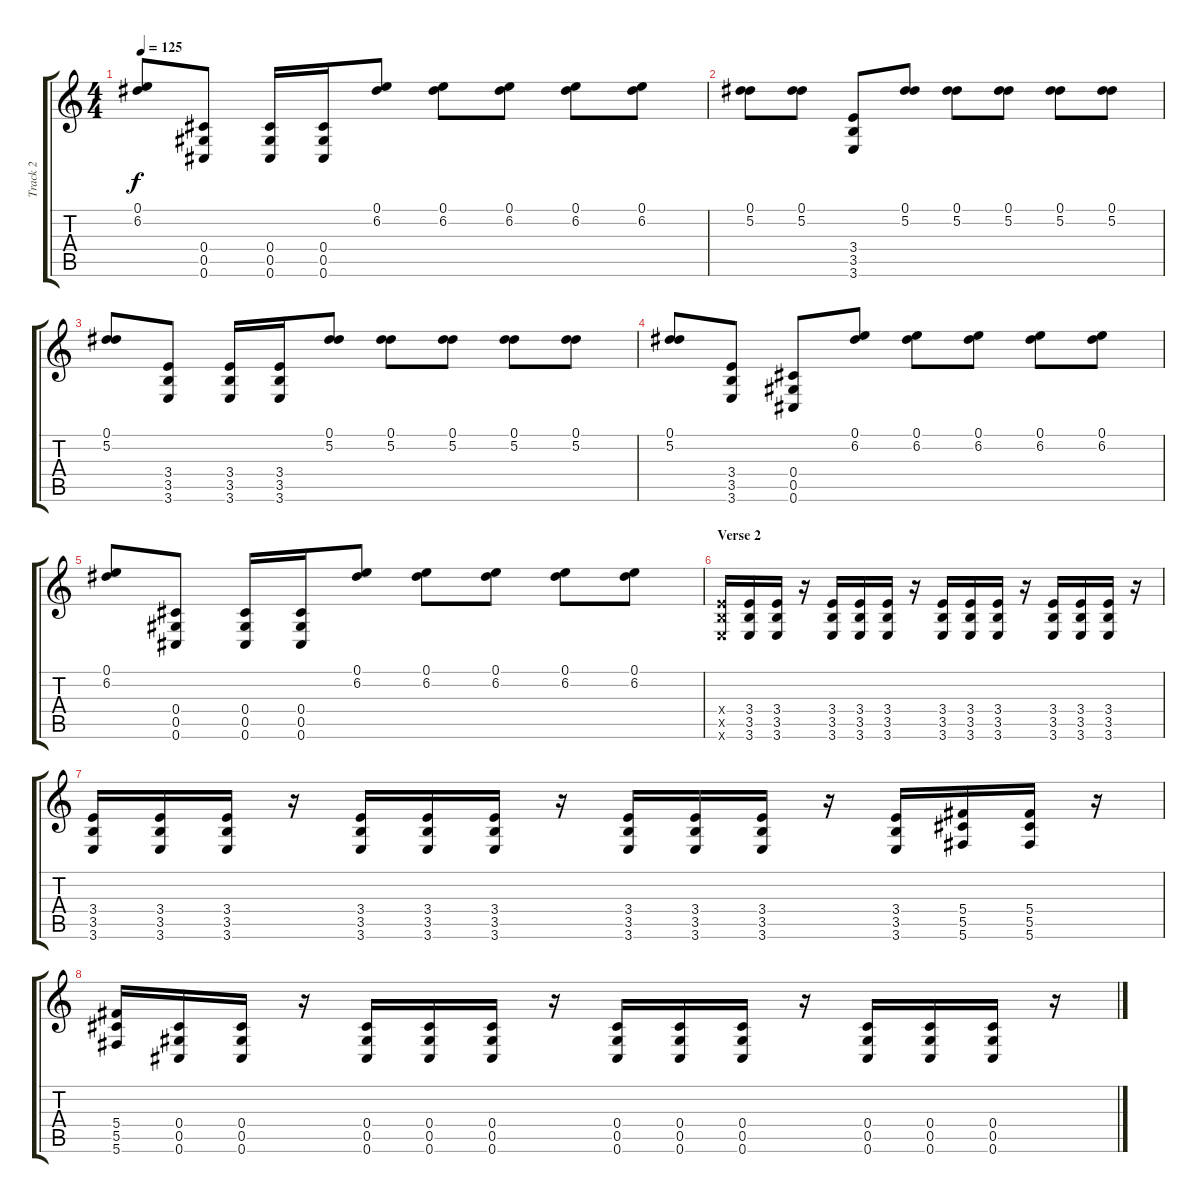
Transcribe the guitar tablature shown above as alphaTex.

\track ("Track 2" "Track 2") {instrument distortionguitar}
\staff {score tabs}
\tuning (Eb4 Bb3 Gb3 Db3 Ab2 Db2) {hide}
\ts (4 4)
\tempo 125
\clef g2
\ks c
(0.1 6.2).8{dy f} (0.4 0.5 0.6).8 (0.4 0.5 0.6).16 (0.4 0.5 0.6).16 (0.1 6.2).8 (0.1 6.2).8 (0.1 6.2).8 (0.1 6.2).8 (0.1 6.2).8 |
(0.1 5.2).8 (0.1 5.2).8 (3.4 3.5 3.6).8 (0.1 5.2).8 (0.1 5.2).8 (0.1 5.2).8 (0.1 5.2).8 (0.1 5.2).8 |
(0.1 5.2).8 (3.4 3.5 3.6).8 (3.4 3.5 3.6).16 (3.4 3.5 3.6).16 (0.1 5.2).8 (0.1 5.2).8 (0.1 5.2).8 (0.1 5.2).8 (0.1 5.2).8 |
(0.1 5.2).8 (3.4 3.5 3.6).8 (0.4 0.5 0.6).8 (0.1 6.2).8 (0.1 6.2).8 (0.1 6.2).8 (0.1 6.2).8 (0.1 6.2).8 |
(0.1 6.2).8 (0.4 0.5 0.6).8 (0.4 0.5 0.6).16 (0.4 0.5 0.6).16 (0.1 6.2).8 (0.1 6.2).8 (0.1 6.2).8 (0.1 6.2).8 (0.1 6.2).8 |
\section ("" "Verse 2")
(3.4{x} 3.5{x} 3.6{x}).16 (3.4 3.5 3.6).16 (3.4 3.5 3.6).16 r.16 (3.4 3.5 3.6).16 (3.4 3.5 3.6).16 (3.4 3.5 3.6).16 r.16 (3.4 3.5 3.6).16 (3.4 3.5 3.6).16 (3.4 3.5 3.6).16 r.16 (3.4 3.5 3.6).16 (3.4 3.5 3.6).16 (3.4 3.5 3.6).16 r.16 |
(3.4 3.5 3.6).16 (3.4 3.5 3.6).16 (3.4 3.5 3.6).16 r.16 (3.4 3.5 3.6).16 (3.4 3.5 3.6).16 (3.4 3.5 3.6).16 r.16 (3.4 3.5 3.6).16 (3.4 3.5 3.6).16 (3.4 3.5 3.6).16 r.16 (3.4 3.5 3.6).16 (5.4 5.5 5.6).16 (5.4 5.5 5.6).16 r.16 |
(5.4 5.5 5.6).16 (0.4 0.5 0.6).16 (0.4 0.5 0.6).16 r.16 (0.4 0.5 0.6).16 (0.4 0.5 0.6).16 (0.4 0.5 0.6).16 r.16 (0.4 0.5 0.6).16 (0.4 0.5 0.6).16 (0.4 0.5 0.6).16 r.16 (0.4 0.5 0.6).16 (0.4 0.5 0.6).16 (0.4 0.5 0.6).16 r.16
